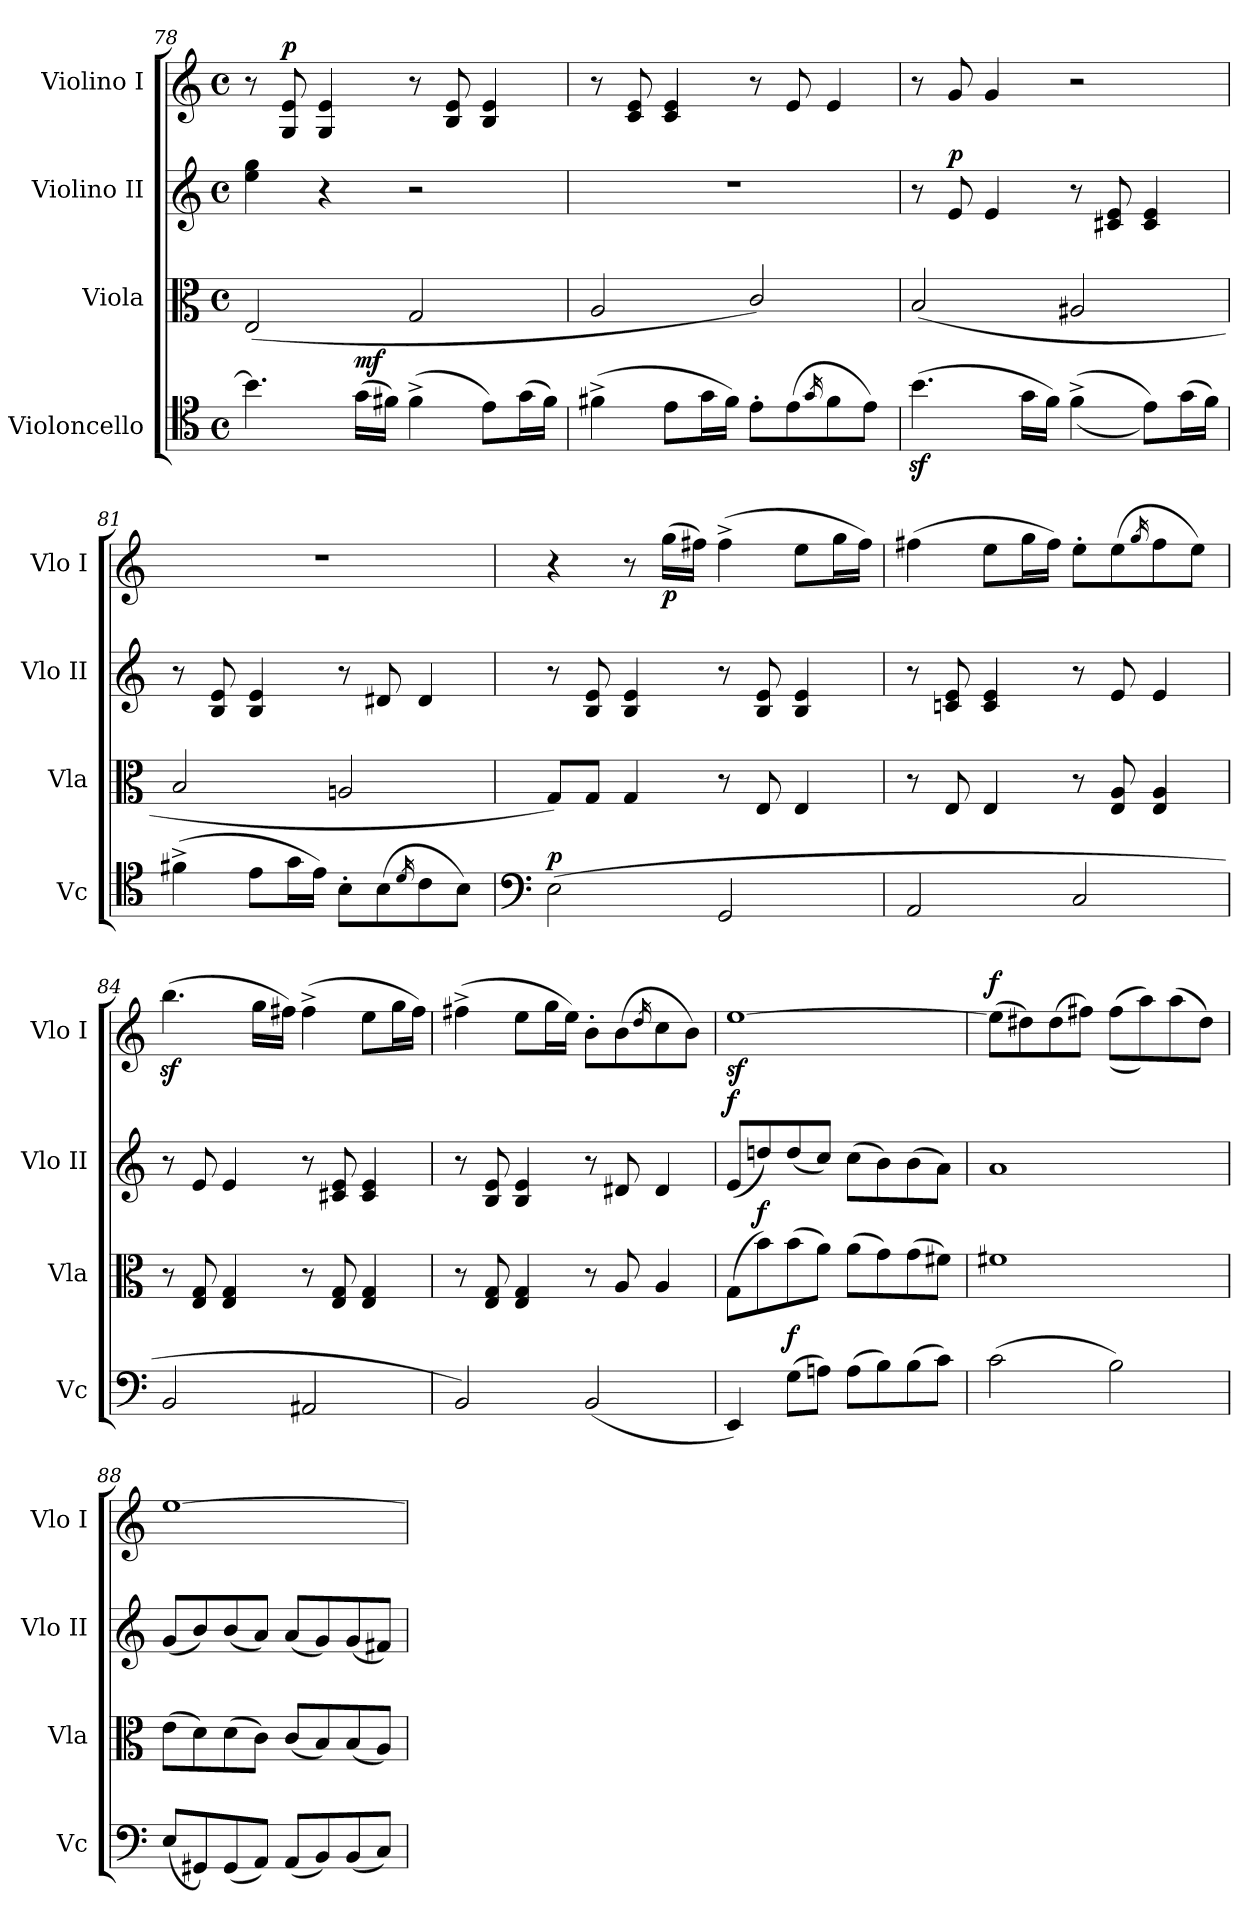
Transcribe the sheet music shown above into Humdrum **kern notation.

**kern	**dynam	**kern	**dynam	**kern	**dynam	**kern	**dynam
*part4	*part4	*part3	*part3	*part2	*part2	*part1	*part1
*staff4	*staff4	*staff3	*staff3	*staff2	*staff2	*staff1	*staff1
*I"Violoncello	*	*I"Viola	*	*I"Violino II	*	*I"Violino I	*
*I'Vc	*	*I'Vla	*	*I'Vlo II	*	*I'Vlo I	*
*clefC4	*	*clefC3	*	*clefG2	*	*clefG2	*
*k[]	*	*k[]	*	*k[]	*	*k[]	*
*M4/4	*	*M4/4	*	*M4/4	*	*M4/4	*
*met(c)	*	*met(c)	*	*met(c)	*	*met(c)	*
=78	=78	=78	=78	=78	=78	=78	=78
4.b\]	.	(2E/	.	4ee\ 4gg\	.	8r	.
!	!	!	!	!	!	!	!LO:DY:a
.	.	.	.	.	.	8G/ 8e/	p
.	.	.	.	4r	.	4G/ 4e/	.
!	!LO:DY:a	!	!	!	!	!	!
(16g\LL	mf	.	.	.	.	.	.
16f#X\JJ)	.	.	.	.	.	.	.
(4f#^\	.	2G/	.	2r	.	8r	.
.	.	.	.	.	.	8B/ 8e/	.
8e\L)	.	.	.	.	.	4B/ 4e/	.
(16g\L	.	.	.	.	.	.	.
16f#\JJ)	.	.	.	.	.	.	.
=79	=79	=79	=79	=79	=79	=79	=79
(4f#X^\	.	2A/	.	1r	.	8r	.
.	.	.	.	.	.	8c/ 8e/	.
8e\L	.	.	.	.	.	4c/ 4e/	.
16g\L	.	.	.	.	.	.	.
16f#\JJ)	.	.	.	.	.	.	.
8e'\L	.	2c/)	.	.	.	8r	.
(8e\	.	.	.	.	.	8e/	.
16qg/	.	.	.	.	.	.	.
8f#\	.	.	.	.	.	4e/	.
8e\J)	.	.	.	.	.	.	.
!!LO:LB:g=z
=80	=80	=80	=80	=80	=80	=80	=80
(4.bz<\	.	(2B/	.	8r	.	8r	.
!	!	!	!	!	!LO:DY:a	!	!
.	.	.	.	8e/	p	8g/	.
.	.	.	.	4e/	.	4g/	.
16g\LL	.	.	.	.	.	.	.
16f\JJ)	.	.	.	.	.	.	.
((4f^\	.	2A#X/	.	8r	.	2r	.
.	.	.	.	8c#X/ 8e/	.	.	.
8e\L))	.	.	.	4c#/ 4e/	.	.	.
(16g\L	.	.	.	.	.	.	.
16f\JJ)	.	.	.	.	.	.	.
=81	=81	=81	=81	=81	=81	=81	=81
(4f#X^\	.	2B/	.	8r	.	1r	.
.	.	.	.	8B/ 8e/	.	.	.
8e\L	.	.	.	4B/ 4e/	.	.	.
16g\L	.	.	.	.	.	.	.
16e\JJ)	.	.	.	.	.	.	.
8B'\L	.	2An/	.	8r	.	.	.
(8B\	.	.	.	8d#X/	.	.	.
16qd/	.	.	.	.	.	.	.
8c\	.	.	.	4d#/	.	.	.
8B\J)	.	.	.	.	.	.	.
=82	=82	=82	=82	=82	=82	=82	=82
*clefF4	*	*	*	*	*	*	*
!	!LO:DY:a	!	!	!	!	!	!
(2E\	p	8G/L)	.	8r	.	4r	.
.	.	8G/J	.	8B/ 8e/	.	.	.
.	.	4G/	.	4B/ 4e/	.	8r	.
!	!	!	!	!	!	!	!LO:DY:b
.	.	.	.	.	.	(16gg\LL	p
.	.	.	.	.	.	16ff#X\JJ)	.
2GG/	.	8r	.	8r	.	(4ff#^\	.
.	.	8E/	.	8B/ 8e/	.	.	.
.	.	4E/	.	4B/ 4e/	.	8ee\L	.
.	.	.	.	.	.	16gg\L	.
.	.	.	.	.	.	16ff#\JJ)	.
=83	=83	=83	=83	=83	=83	=83	=83
2AA/	.	8r	.	8r	.	(4ff#X\	.
.	.	8E/	.	8cn/ 8e/	.	.	.
.	.	4E/	.	4c/ 4e/	.	8ee\L	.
.	.	.	.	.	.	16gg\L	.
.	.	.	.	.	.	16ff#\JJ)	.
2C/	.	8r	.	8r	.	8ee'\L	.
.	.	8E/ 8A/	.	8e/	.	(8ee\	.
.	.	.	.	.	.	16qgg/	.
.	.	4E/ 4A/	.	4e/	.	8ff#\	.
.	.	.	.	.	.	8ee\J)	.
=84	=84	=84	=84	=84	=84	=84	=84
2BB/	.	8r	.	8r	.	(4.bbz<\	.
.	.	8E/ 8G/	.	8e/	.	.	.
.	.	4E/ 4G/	.	4e/	.	.	.
.	.	.	.	.	.	16gg\LL	.
.	.	.	.	.	.	16ff#X\JJ)	.
2AA#X/	.	8r	.	8r	.	(4ff#^\	.
.	.	8E/ 8G/	.	8c#X/ 8e/	.	.	.
.	.	4E/ 4G/	.	4c#/ 4e/	.	8ee\L	.
.	.	.	.	.	.	16gg\L	.
.	.	.	.	.	.	16ff#\JJ)	.
=85	=85	=85	=85	=85	=85	=85	=85
2BB/)	.	8r	.	8r	.	(4ff#X^\	.
.	.	8E/ 8G/	.	8B/ 8e/	.	.	.
.	.	4E/ 4G/	.	4B/ 4e/	.	8ee\L	.
.	.	.	.	.	.	16gg\L	.
.	.	.	.	.	.	16ee\JJ)	.
(2BB/	.	8r	.	8r	.	8b'\L	.
.	.	8A/	.	8d#X/	.	(8b\	.
.	.	.	.	.	.	16qdd/	.
.	.	4A/	.	4d#/	.	8cc\	.
.	.	.	.	.	.	8b\J)	.
!!LO:LB:g=z
=86	=86	=86	=86	=86	=86	=86	=86
!	!	!	!	!	!LO:DY:a	!	!
4EE/)	.	(8G\L	.	(8e/L	f	[1eez>	.
!	!	!	!LO:DY:a	!	!	!	!
.	.	8b\)	f	8ddn/)	.	.	.
!	!LO:DY:a	!	!	!	!	!	!
(8G\L	f	(8b\	.	(8dd/	.	.	.
8An\J)	.	8a\J)	.	8cc/J)	.	.	.
(8A\L	.	(8a\L	.	(8cc\L	.	.	.
8B\)	.	8g\)	.	8b\)	.	.	.
(8B\	.	(8g\	.	(8b\	.	.	.
8c\J)	.	8f#X\J)	.	8a\J)	.	.	.
=87	=87	=87	=87	=87	=87	=87	=87
!	!	!	!	!	!	!	!LO:DY:a
(2c\	.	1f#X	.	1a	.	(8ee\L]	f
.	.	.	.	.	.	8dd#X\)	.
.	.	.	.	.	.	(8dd#\	.
.	.	.	.	.	.	8ff#X\J)	.
2B\)	.	.	.	.	.	((8ff#\L	.
.	.	.	.	.	.	8aa\))	.
.	.	.	.	.	.	(8aa\	.
.	.	.	.	.	.	8dd#\J)	.
=88	=88	=88	=88	=88	=88	=88	=88
(8E/L	.	(8e\L	.	(8g/L	.	[1ee	.
8GG#X/)	.	8d\)	.	8b/)	.	.	.
(8GG#/	.	(8d\	.	(8b/	.	.	.
8AA/J)	.	8c\J)	.	8a/J)	.	.	.
(8AA/L	.	(8c/L	.	(8a/L	.	.	.
8BB/)	.	8B/)	.	8g/)	.	.	.
(8BB/	.	(8B/	.	(8g/	.	.	.
8C/J)	.	8A/J)	.	8f#X/J)	.	.	.
=	=	=	=	=	=	=	=
*-	*-	*-	*-	*-	*-	*-	*-
